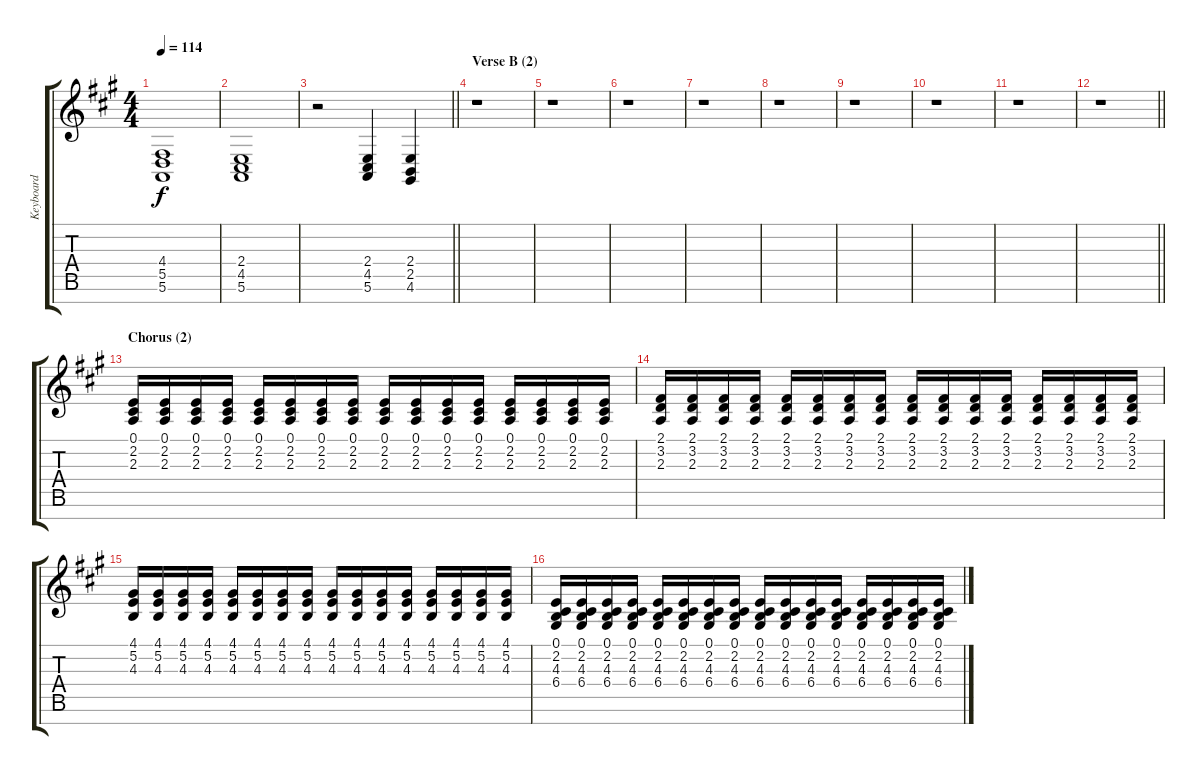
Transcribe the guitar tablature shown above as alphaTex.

\track ("Keyboard" "Keyboard") {instrument drawbarorgan}
\staff {score tabs}
\tuning (E4 B3 G3 D3 A2 E2 B1) {hide}
\ts (4 4)
\tempo 114
\clef g2
\ks a
(4.4 5.5 5.6).1{dy f} |
(2.4 4.5 5.6).1 |
\barLineRight lightlight
r.2 (2.4 4.5 5.6).4 (2.4 2.5 4.6).4 |
\section ("" "Verse B (2)")
r.1 |
r.1 |
r.1 |
r.1 |
r.1 |
r.1 |
r.1 |
r.1 |
\barLineRight lightlight
r.1 |
\section ("" "Chorus (2)")
(0.1 2.2 2.3).16 (0.1 2.2 2.3).16 (0.1 2.2 2.3).16 (0.1 2.2 2.3).16 (0.1 2.2 2.3).16 (0.1 2.2 2.3).16 (0.1 2.2 2.3).16 (0.1 2.2 2.3).16 (0.1 2.2 2.3).16 (0.1 2.2 2.3).16 (0.1 2.2 2.3).16 (0.1 2.2 2.3).16 (0.1 2.2 2.3).16 (0.1 2.2 2.3).16 (0.1 2.2 2.3).16 (0.1 2.2 2.3).16 |
(2.1 3.2 2.3).16 (2.1 3.2 2.3).16 (2.1 3.2 2.3).16 (2.1 3.2 2.3).16 (2.1 3.2 2.3).16 (2.1 3.2 2.3).16 (2.1 3.2 2.3).16 (2.1 3.2 2.3).16 (2.1 3.2 2.3).16 (2.1 3.2 2.3).16 (2.1 3.2 2.3).16 (2.1 3.2 2.3).16 (2.1 3.2 2.3).16 (2.1 3.2 2.3).16 (2.1 3.2 2.3).16 (2.1 3.2 2.3).16 |
(4.1 5.2 4.3).16 (4.1 5.2 4.3).16 (4.1 5.2 4.3).16 (4.1 5.2 4.3).16 (4.1 5.2 4.3).16 (4.1 5.2 4.3).16 (4.1 5.2 4.3).16 (4.1 5.2 4.3).16 (4.1 5.2 4.3).16 (4.1 5.2 4.3).16 (4.1 5.2 4.3).16 (4.1 5.2 4.3).16 (4.1 5.2 4.3).16 (4.1 5.2 4.3).16 (4.1 5.2 4.3).16 (4.1 5.2 4.3).16 |
(0.1 2.2 4.3 6.4).16 (0.1 2.2 4.3 6.4).16 (0.1 2.2 4.3 6.4).16 (0.1 2.2 4.3 6.4).16 (0.1 2.2 4.3 6.4).16 (0.1 2.2 4.3 6.4).16 (0.1 2.2 4.3 6.4).16 (0.1 2.2 4.3 6.4).16 (0.1 2.2 4.3 6.4).16 (0.1 2.2 4.3 6.4).16 (0.1 2.2 4.3 6.4).16 (0.1 2.2 4.3 6.4).16 (0.1 2.2 4.3 6.4).16 (0.1 2.2 4.3 6.4).16 (0.1 2.2 4.3 6.4).16 (0.1 2.2 4.3 6.4).16
